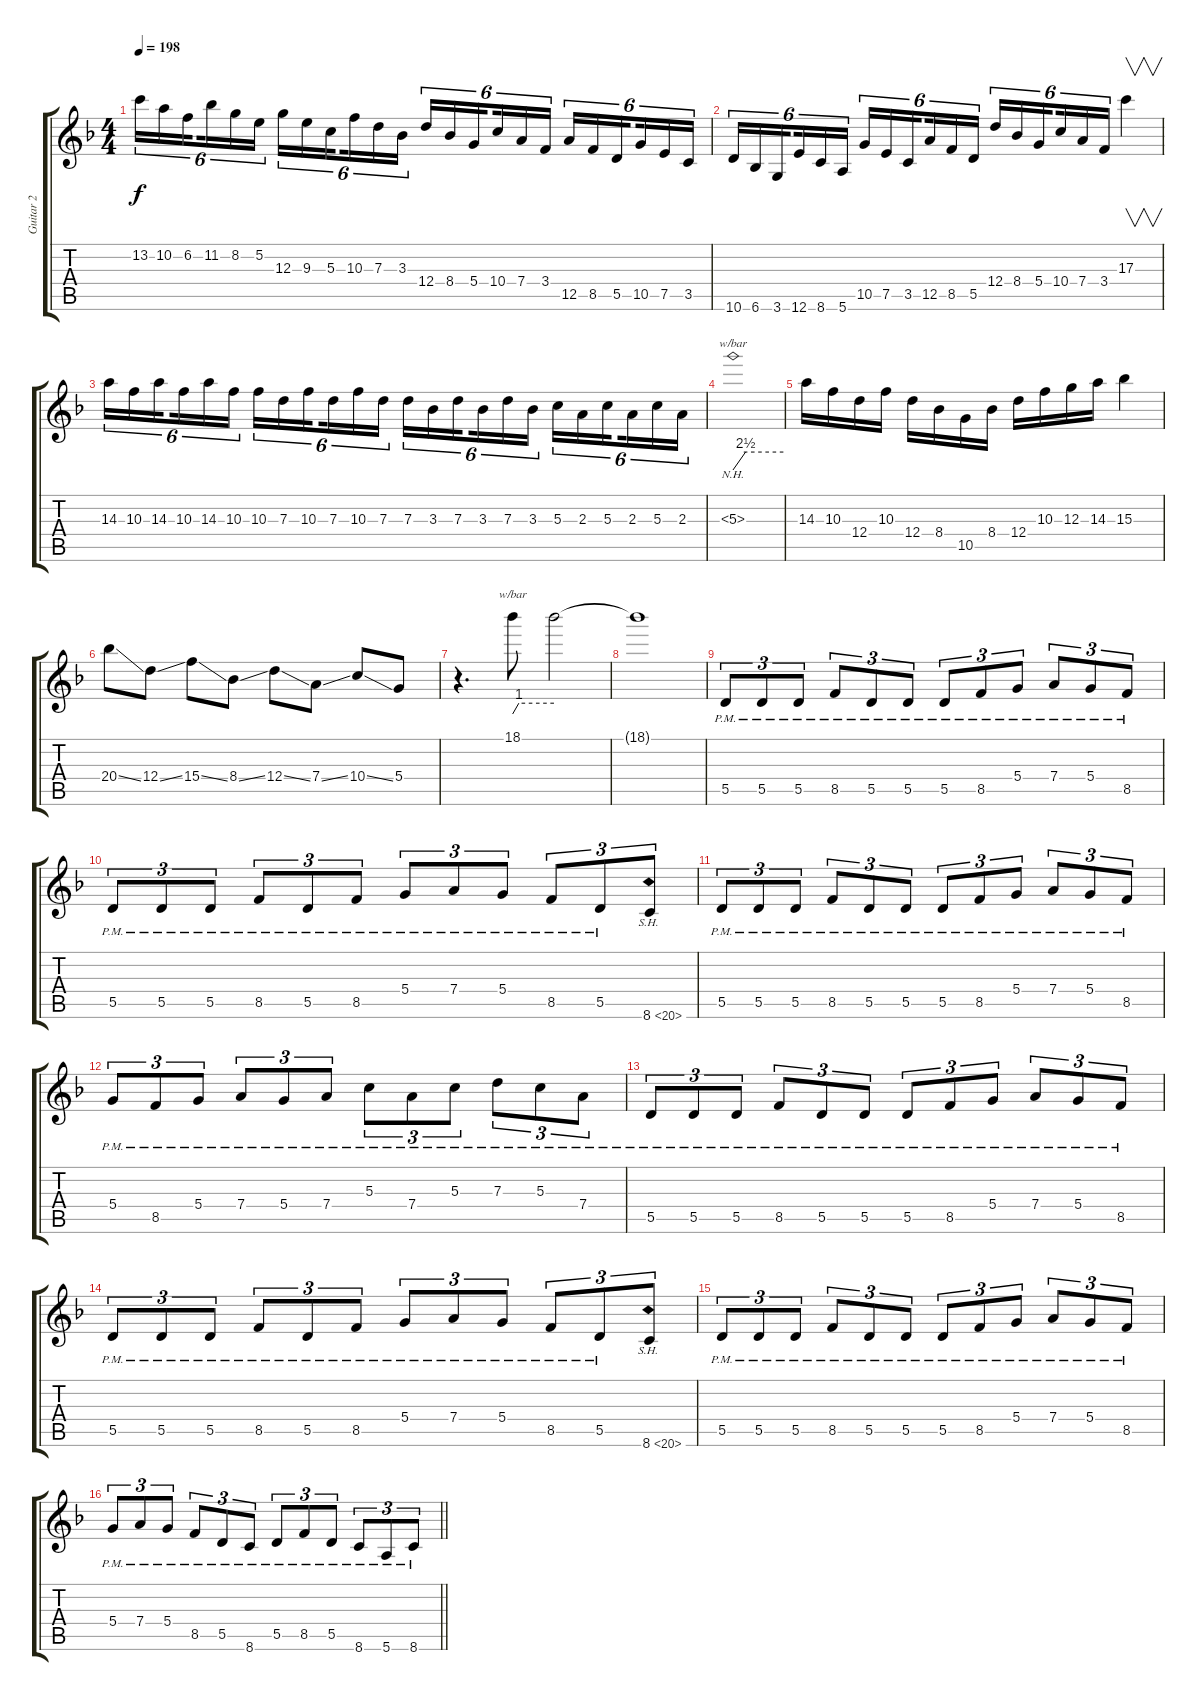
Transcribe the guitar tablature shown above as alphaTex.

\track ("Guitar 2" "Guitar 2") {instrument distortionguitar}
\staff {score tabs}
\tuning (E4 B3 G3 D3 A2 E2) {hide}
\ts (4 4)
\tempo 198
\clef g2
\ks dminor
13.2.16{tu (6 4) dy f} 10.2.16{tu (6 4)} 6.2.16{tu (6 4) beam splitsecondary} 11.2.16{tu (6 4)} 8.2.16{tu (6 4)} 5.2.16{tu (6 4)} 12.3.16{tu (6 4)} 9.3.16{tu (6 4)} 5.3.16{tu (6 4) beam splitsecondary} 10.3.16{tu (6 4)} 7.3.16{tu (6 4)} 3.3.16{tu (6 4)} 12.4.16{tu (6 4)} 8.4.16{tu (6 4)} 5.4.16{tu (6 4) beam splitsecondary} 10.4.16{tu (6 4)} 7.4.16{tu (6 4)} 3.4.16{tu (6 4)} 12.5.16{tu (6 4)} 8.5.16{tu (6 4)} 5.5.16{tu (6 4) beam splitsecondary} 10.5.16{tu (6 4)} 7.5.16{tu (6 4)} 3.5.16{tu (6 4)} |
10.6.16{tu (6 4)} 6.6.16{tu (6 4)} 3.6.16{tu (6 4) beam splitsecondary} 12.6.16{tu (6 4)} 8.6.16{tu (6 4)} 5.6.16{tu (6 4)} 10.5.16{tu (6 4)} 7.5.16{tu (6 4)} 3.5.16{tu (6 4) beam splitsecondary} 12.5.16{tu (6 4)} 8.5.16{tu (6 4)} 5.5.16{tu (6 4)} 12.4.16{tu (6 4)} 8.4.16{tu (6 4)} 5.4.16{tu (6 4) beam splitsecondary} 10.4.16{tu (6 4)} 7.4.16{tu (6 4)} 3.4.16{tu (6 4)} 17.3.4{v} |
14.3.16{tu (6 4)} 10.3.16{tu (6 4)} 14.3.16{tu (6 4) beam splitsecondary} 10.3.16{tu (6 4)} 14.3.16{tu (6 4)} 10.3.16{tu (6 4)} 10.3.16{tu (6 4)} 7.3.16{tu (6 4)} 10.3.16{tu (6 4) beam splitsecondary} 7.3.16{tu (6 4)} 10.3.16{tu (6 4)} 7.3.16{tu (6 4)} 7.3.16{tu (6 4)} 3.3.16{tu (6 4)} 7.3.16{tu (6 4) beam splitsecondary} 3.3.16{tu (6 4)} 7.3.16{tu (6 4)} 3.3.16{tu (6 4)} 5.3.16{tu (6 4)} 2.3.16{tu (6 4)} 5.3.16{tu (6 4) beam splitsecondary} 2.3.16{tu (6 4)} 5.3.16{tu (6 4)} 2.3.16{tu (6 4)} |
5.3{nh}.1{tbe (custom default 0 0 15 10 60 10)} |
14.3.16 10.3.16 12.4.16 10.3.16 12.4.16 8.4.16 10.5.16 8.4.16 12.4.16 10.3.16 12.3.16 14.3.16 15.3.4 |
20.4{ss}.8 12.4{ss}.8 15.4{ss}.8 8.4{ss}.8 12.4{ss}.8 7.4{ss}.8 10.4{ss}.8 5.4.8 |
r.4{d} 18.1.8{tbe (custom default 0 0 9 4 60 4)} 18.1{t}.2 |
18.1{t}.1 |
5.5{pm}.8{tu (3 2)} 5.5{pm}.8{tu (3 2)} 5.5{pm}.8{tu (3 2)} 8.5{pm}.8{tu (3 2)} 5.5{pm}.8{tu (3 2)} 5.5{pm}.8{tu (3 2)} 5.5{pm}.8{tu (3 2)} 8.5{pm}.8{tu (3 2)} 5.4{pm}.8{tu (3 2)} 7.4{pm}.8{tu (3 2)} 5.4{pm}.8{tu (3 2)} 8.5{pm}.8{tu (3 2)} |
5.5{pm}.8{tu (3 2)} 5.5{pm}.8{tu (3 2)} 5.5{pm}.8{tu (3 2)} 8.5{pm}.8{tu (3 2)} 5.5{pm}.8{tu (3 2)} 8.5{pm}.8{tu (3 2)} 5.4{pm}.8{tu (3 2)} 7.4{pm}.8{tu (3 2)} 5.4{pm}.8{tu (3 2)} 8.5{pm}.8{tu (3 2)} 5.5{pm}.8{tu (3 2)} 8.6{sh 12}.8{tu (3 2)} |
5.5{pm}.8{tu (3 2)} 5.5{pm}.8{tu (3 2)} 5.5{pm}.8{tu (3 2)} 8.5{pm}.8{tu (3 2)} 5.5{pm}.8{tu (3 2)} 5.5{pm}.8{tu (3 2)} 5.5{pm}.8{tu (3 2)} 8.5{pm}.8{tu (3 2)} 5.4{pm}.8{tu (3 2)} 7.4{pm}.8{tu (3 2)} 5.4{pm}.8{tu (3 2)} 8.5{pm}.8{tu (3 2)} |
5.4{pm}.8{tu (3 2)} 8.5{pm}.8{tu (3 2)} 5.4{pm}.8{tu (3 2)} 7.4{pm}.8{tu (3 2)} 5.4{pm}.8{tu (3 2)} 7.4{pm}.8{tu (3 2)} 5.3{pm}.8{tu (3 2)} 7.4{pm}.8{tu (3 2)} 5.3{pm}.8{tu (3 2)} 7.3{pm}.8{tu (3 2)} 5.3{pm}.8{tu (3 2)} 7.4{pm}.8{tu (3 2)} |
5.5{pm}.8{tu (3 2)} 5.5{pm}.8{tu (3 2)} 5.5{pm}.8{tu (3 2)} 8.5{pm}.8{tu (3 2)} 5.5{pm}.8{tu (3 2)} 5.5{pm}.8{tu (3 2)} 5.5{pm}.8{tu (3 2)} 8.5{pm}.8{tu (3 2)} 5.4{pm}.8{tu (3 2)} 7.4{pm}.8{tu (3 2)} 5.4{pm}.8{tu (3 2)} 8.5{pm}.8{tu (3 2)} |
5.5{pm}.8{tu (3 2)} 5.5{pm}.8{tu (3 2)} 5.5{pm}.8{tu (3 2)} 8.5{pm}.8{tu (3 2)} 5.5{pm}.8{tu (3 2)} 8.5{pm}.8{tu (3 2)} 5.4{pm}.8{tu (3 2)} 7.4{pm}.8{tu (3 2)} 5.4{pm}.8{tu (3 2)} 8.5{pm}.8{tu (3 2)} 5.5{pm}.8{tu (3 2)} 8.6{sh 12}.8{tu (3 2)} |
5.5{pm}.8{tu (3 2)} 5.5{pm}.8{tu (3 2)} 5.5{pm}.8{tu (3 2)} 8.5{pm}.8{tu (3 2)} 5.5{pm}.8{tu (3 2)} 5.5{pm}.8{tu (3 2)} 5.5{pm}.8{tu (3 2)} 8.5{pm}.8{tu (3 2)} 5.4{pm}.8{tu (3 2)} 7.4{pm}.8{tu (3 2)} 5.4{pm}.8{tu (3 2)} 8.5{pm}.8{tu (3 2)} |
\barLineRight lightlight
5.4{pm}.8{tu (3 2)} 7.4{pm}.8{tu (3 2)} 5.4{pm}.8{tu (3 2)} 8.5{pm}.8{tu (3 2)} 5.5{pm}.8{tu (3 2)} 8.6{pm}.8{tu (3 2)} 5.5{pm}.8{tu (3 2)} 8.5{pm}.8{tu (3 2)} 5.5{pm}.8{tu (3 2)} 8.6{pm}.8{tu (3 2)} 5.6{pm}.8{tu (3 2)} 8.6{pm}.8{tu (3 2)}
